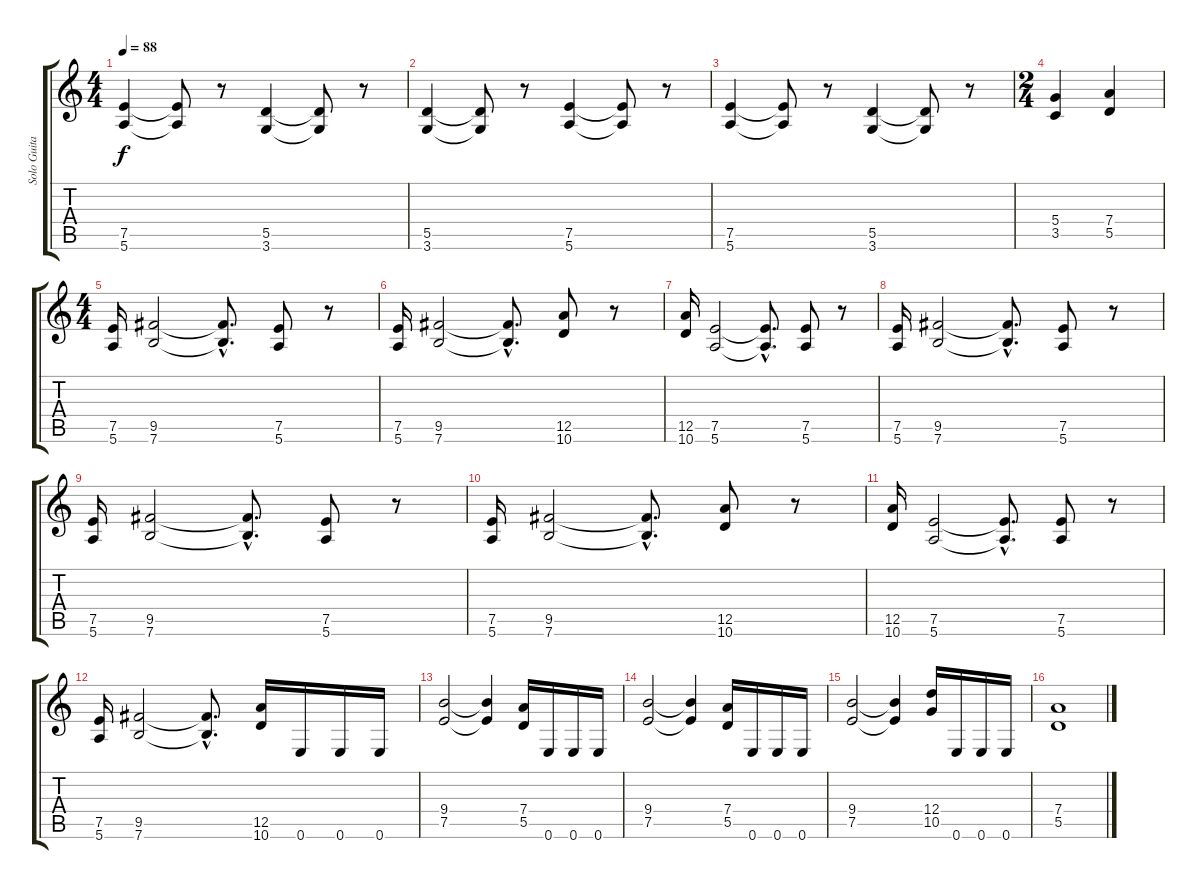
\track ("Solo Guitar" "Solo Guita") {instrument overdrivenguitar}
\staff {score tabs}
\tuning (E4 B3 G3 D3 A2 E2) {hide}
\ts (4 4)
\tempo 88
\clef g2
\ks c
(7.5 5.6).4{dy f} (7.5{t} 5.6{t}).8 r.8 (5.5 3.6).4 (5.5{t} 3.6{t}).8 r.8 |
(5.5 3.6).4 (5.5{t} 3.6{t}).8 r.8 (7.5 5.6).4 (7.5{t} 5.6{t}).8 r.8 |
(7.5 5.6).4 (7.5{t} 5.6{t}).8 r.8 (5.5 3.6).4 (5.5{t} 3.6{t}).8 r.8 |
\ts (2 4)
(5.4 3.5).4 (7.4 5.5).4 |
\ts (4 4)
(7.5 5.6).16 (9.5 7.6).2 (9.5{hac t} 7.6{hac t}).8{d} (7.5 5.6).8 r.8 |
(7.5 5.6).16 (9.5 7.6).2 (9.5{hac t} 7.6{hac t}).8{d} (12.5 10.6).8 r.8 |
(12.5 10.6).16 (7.5 5.6).2 (7.5{hac t} 5.6{hac t}).8{d} (7.5 5.6).8 r.8 |
(7.5 5.6).16 (9.5 7.6).2 (9.5{hac t} 7.6{hac t}).8{d} (7.5 5.6).8 r.8 |
(7.5 5.6).16 (9.5 7.6).2 (9.5{hac t} 7.6{hac t}).8{d} (7.5 5.6).8 r.8 |
(7.5 5.6).16 (9.5 7.6).2 (9.5{hac t} 7.6{hac t}).8{d} (12.5 10.6).8 r.8 |
(12.5 10.6).16 (7.5 5.6).2 (7.5{hac t} 5.6{hac t}).8{d} (7.5 5.6).8 r.8 |
(7.5 5.6).16 (9.5 7.6).2 (9.5{hac t} 7.6{hac t}).8{d} (12.5 10.6).16 0.6.16 0.6.16 0.6.16 |
(9.4 7.5).2 (9.4{t} 7.5{t}).4 (7.4 5.5).16 0.6.16 0.6.16 0.6.16 |
(9.4 7.5).2 (9.4{t} 7.5{t}).4 (7.4 5.5).16 0.6.16 0.6.16 0.6.16 |
(9.4 7.5).2 (9.4{t} 7.5{t}).4 (12.4 10.5).16 0.6.16 0.6.16 0.6.16 |
(7.4 5.5).1
